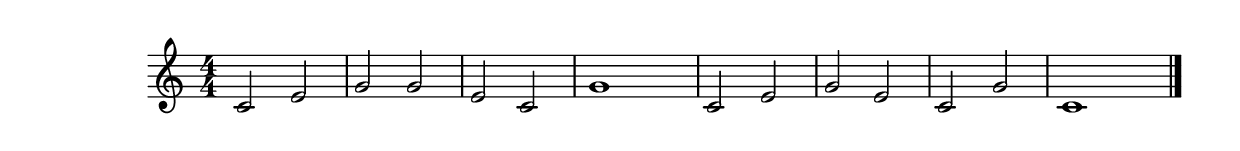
\version "2.20.0"
\header {
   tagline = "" % removed
 }
\score {
 {
  \relative c'{\numericTimeSignature c2 e g g e c g'1 c,2 e g e c g' c,1 \bar "|."}
}
\layout {
  \context {
      \Score 
      proportionalNotationDuration =  #(ly:make-moment 1/5)
 }
 }
\midi {\tempo 4 = 60}
}
